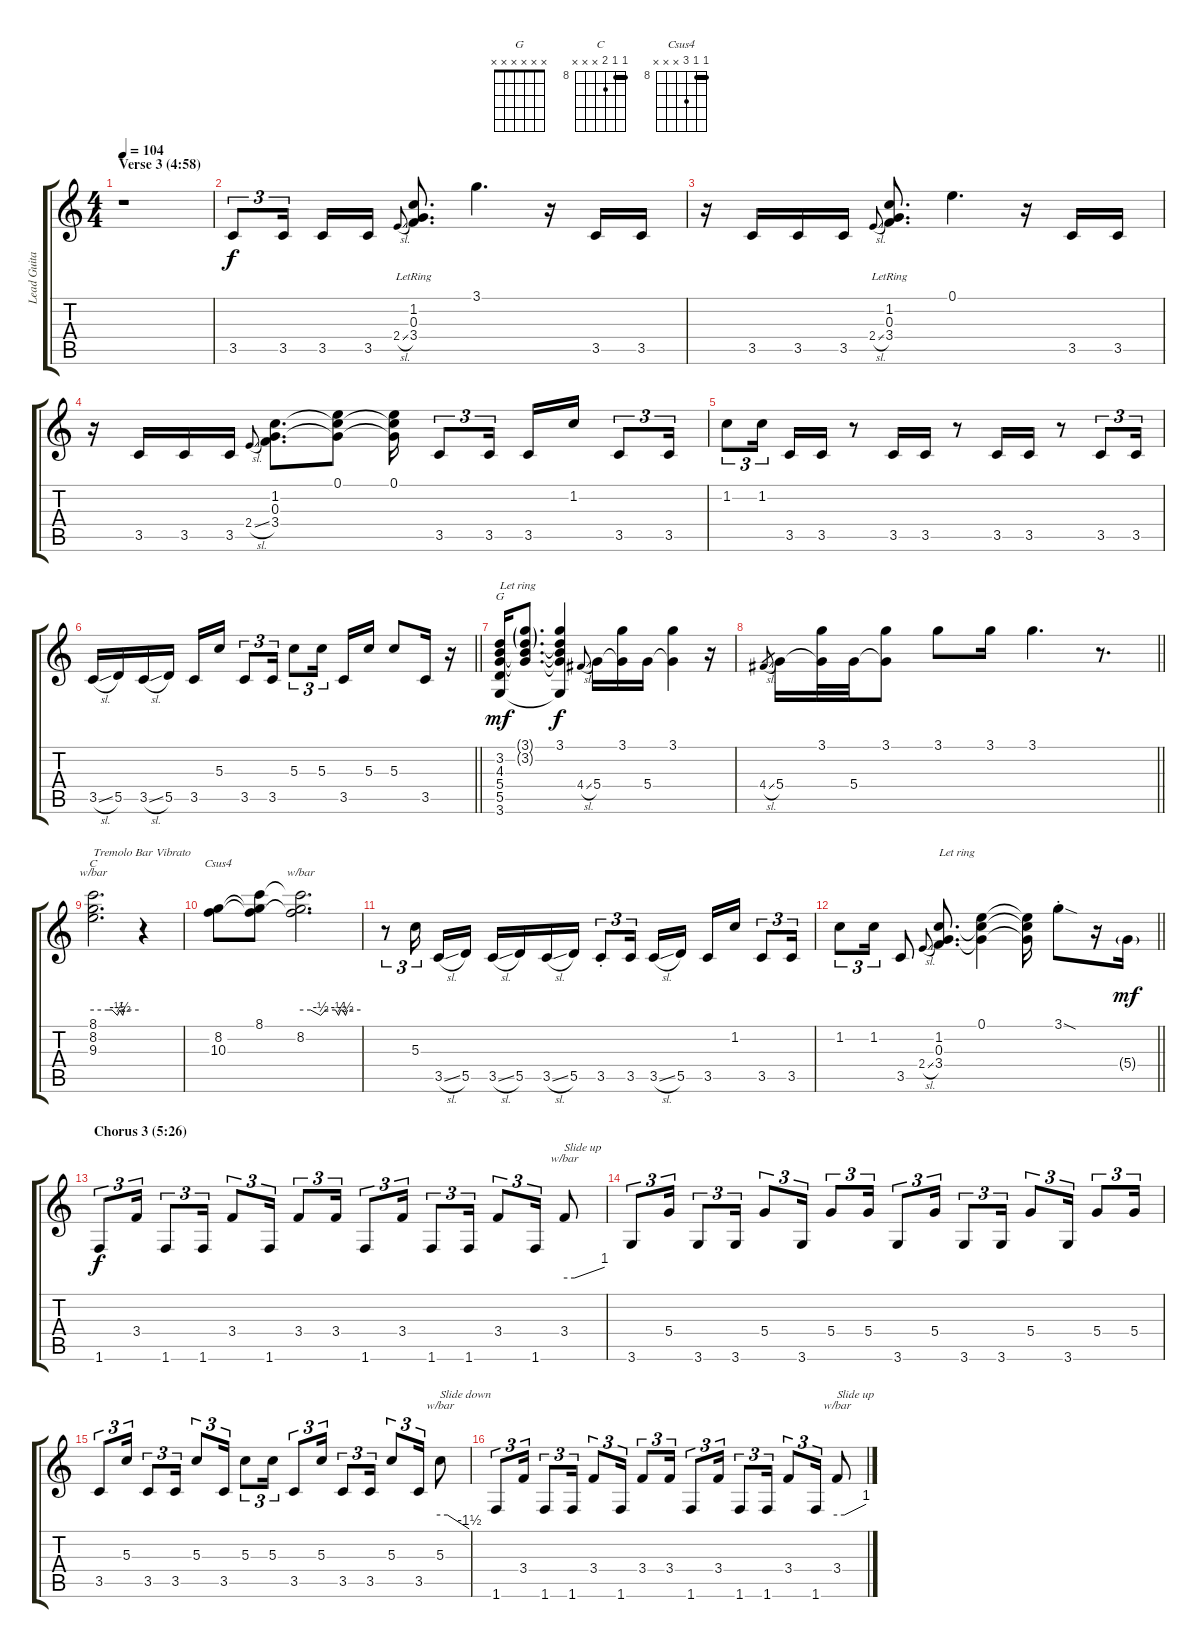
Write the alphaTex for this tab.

\track ("Lead Guitar" "Lead Guita") {instrument overdrivenguitar}
\staff {score tabs}
\tuning (E4 B3 G3 D3 A2 E2) {hide}
\chord ("G" x x x x x x)
\chord ("C" 8 8 9 x x x) {firstfret 8 barre 8}
\chord ("Csus4" 8 8 10 x x x) {firstfret 8 barre 8}
\ts (4 4)
\section ("" "Verse 3 (4:58)")
\tempo 104
\clef g2
\ks c
r.1{dy f} |
3.5.8{tu (3 2)} 3.5.16{tu (3 2) beam splitsecondary} 3.5.16 3.5.16 2.4{sl}.8{gr onbeat} (1.2{lr} 0.3{lr} 3.4{lr}).8{d} 3.1.4{d} r.16 3.5.16 3.5.16 |
r.16 3.5.16 3.5.16 3.5.16 2.4{sl}.8{gr onbeat} (1.2{lr} 0.3{lr} 3.4{lr}).8{d} 0.1.4{d} r.16 3.5.16 3.5.16 |
r.16 3.5.16 3.5.16 3.5.16 2.4{sl}.8{gr onbeat} (1.2 0.3 3.4).8{d} (0.1 1.2{t} 0.3{t}).8 (0.1 1.2{t} 0.3{t}).16 3.5.8{tu (3 2)} 3.5.16{tu (3 2)} 3.5.16 1.2.16 3.5.8{tu (3 2)} 3.5.16{tu (3 2)} |
1.2.8{tu (3 2)} 1.2.16{tu (3 2) beam splitsecondary} 3.5.16 3.5.16 r.8 3.5.16 3.5.16 r.8 3.5.16 3.5.16 r.8 3.5.8{tu (3 2)} 3.5.16{tu (3 2)} |
\barLineRight lightlight
3.5{sl}.16 5.5.16 3.5{sl}.16 5.5.16 3.5.16 5.3.16 3.5.8{tu (3 2)} 3.5.16{tu (3 2)} 5.3.8{tu (3 2)} 5.3.16{tu (3 2) beam splitsecondary} 3.5.16 5.3.16 5.3.8 3.5.16 r.16 |
(3.2 4.3 5.4 5.5 3.6).16{ch "G" txt "Let ring" dy mf} (3.1{g} 3.2{g} 4.3{t} 5.4{t}).8{d} (3.1 3.2{t} 4.3{t} 5.4{t} 3.6{t}).4{dy f} 4.4{sl}.8{gr onbeat} 5.4.16 (3.1 5.4{t}).16 5.4.16 (3.1 5.4{t}).4 r.16 |
\barLineRight lightlight
4.4{sl}.8{gr} 5.4.16 (3.1 5.4{t}).32 5.4.32 (3.1 5.4{t}).8 3.1.8 3.1.16 3.1.4{d} r.8{d} |
(8.1 8.2 9.3).2{d tbe (custom default 0 0 20 0 25 0 32 -2 35 0 39 -2 41 0 60 0) ch "C" txt "Tremolo Bar Vibrato"} r.4 |
(8.2 10.3).8{ch "Csus4"} (8.1 8.2{t} 10.3{t}).8 (8.1{t} 8.2 10.3{t}).2{d tbe (custom default 0 0 10 0 20 -2 25 0 35 0 38 -2 40 0 42 0 45 -2 47 0 60 0)} |
r.8{tu (3 2)} 5.3.16{tu (3 2) beam splitsecondary} 3.5{sl}.16 5.5.16 3.5{sl}.16 5.5.16 3.5{sl}.16 5.5.16 3.5{st}.8{tu (3 2)} 3.5.16{tu (3 2) beam splitsecondary} 3.5{sl}.16 5.5.16 3.5.16 1.2.16 3.5.8{tu (3 2)} 3.5.16{tu (3 2)} |
\barLineRight lightlight
1.2.8{tu (3 2)} 1.2.16{tu (3 2)} 3.5.8 2.4{sl}.8{gr onbeat} (1.2 0.3 3.4).8{d txt "Let ring"} (0.1 1.2{t} 0.3{t}).4 (0.1{t} 1.2{t} 0.3{t}).16 3.1{sod st}.8 r.16 5.4{g}.16{dy mf} |
\section ("" "Chorus 3 (5:26)")
1.6.8{tu (3 2) dy f} 3.4.16{tu (3 2)} 1.6.8{tu (3 2)} 1.6.16{tu (3 2)} 3.4.8{tu (3 2)} 1.6.16{tu (3 2)} 3.4.8{tu (3 2)} 3.4.16{tu (3 2)} 1.6.8{tu (3 2)} 3.4.16{tu (3 2)} 1.6.8{tu (3 2)} 1.6.16{tu (3 2)} 3.4.8{tu (3 2)} 1.6.16{tu (3 2)} 3.4.8{tbe (custom default 0 0 15 0 60 4) txt "Slide up"} |
3.6.8{tu (3 2)} 5.4.16{tu (3 2)} 3.6.8{tu (3 2)} 3.6.16{tu (3 2)} 5.4.8{tu (3 2)} 3.6.16{tu (3 2)} 5.4.8{tu (3 2)} 5.4.16{tu (3 2)} 3.6.8{tu (3 2)} 5.4.16{tu (3 2)} 3.6.8{tu (3 2)} 3.6.16{tu (3 2)} 5.4.8{tu (3 2)} 3.6.16{tu (3 2)} 5.4.8{tu (3 2)} 5.4.16{tu (3 2)} |
3.5.8{tu (3 2)} 5.3.16{tu (3 2)} 3.5.8{tu (3 2)} 3.5.16{tu (3 2)} 5.3.8{tu (3 2)} 3.5.16{tu (3 2)} 5.3.8{tu (3 2)} 5.3.16{tu (3 2)} 3.5.8{tu (3 2)} 5.3.16{tu (3 2)} 3.5.8{tu (3 2)} 3.5.16{tu (3 2)} 5.3.8{tu (3 2)} 3.5.16{tu (3 2)} 5.3.8{tbe (custom default 0 0 15 0 60 -6) txt "Slide down"} |
1.6.8{tu (3 2)} 3.4.16{tu (3 2)} 1.6.8{tu (3 2)} 1.6.16{tu (3 2)} 3.4.8{tu (3 2)} 1.6.16{tu (3 2)} 3.4.8{tu (3 2)} 3.4.16{tu (3 2)} 1.6.8{tu (3 2)} 3.4.16{tu (3 2)} 1.6.8{tu (3 2)} 1.6.16{tu (3 2)} 3.4.8{tu (3 2)} 1.6.16{tu (3 2)} 3.4.8{tbe (custom default 0 0 15 0 60 4) txt "Slide up"}
